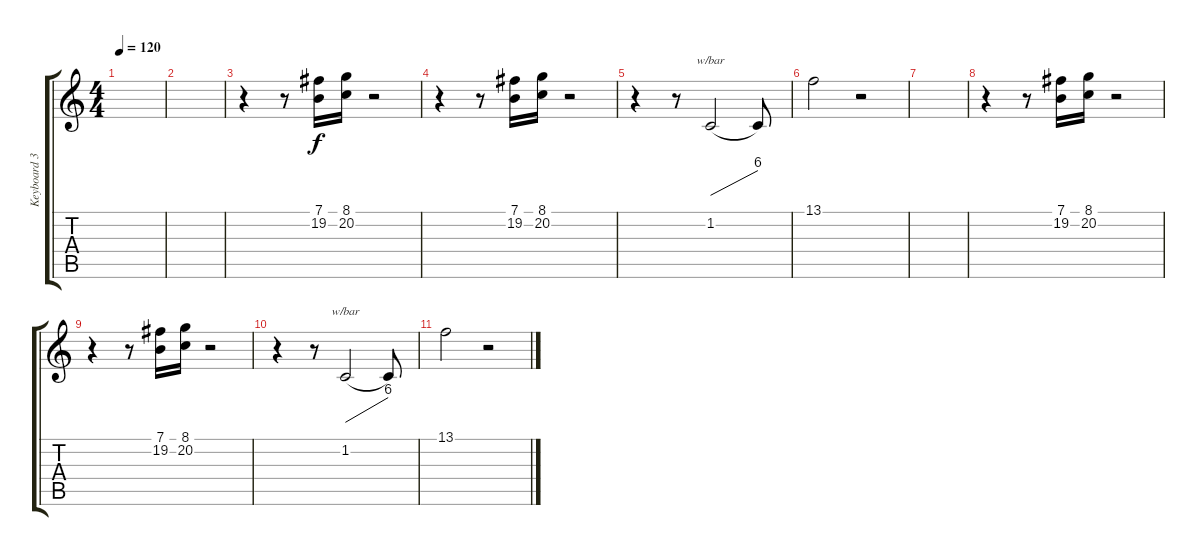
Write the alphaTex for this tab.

\track ("Keyboard 3_3" "Keyboard 3") {instrument orchestrahit}
\staff {score tabs}
\tuning (E4 B3 G3 D3 A2 E2) {hide}
\ts (4 4)
\tempo 120
\clef g2
\ks c
|
|
r.4 r.8 (7.1 19.2).16 (8.1 20.2).16 r.2 |
r.4 r.8 (7.1 19.2).16 (8.1 20.2).16 r.2 |
r.4{instrument lead2sawtooth} r.8 1.2.2{tbe (dive default 0 0 60 24)} 1.2{t}.8 |
13.1.2 r.2 |
|
r.4 r.8 (7.1 19.2).16 (8.1 20.2).16 r.2 |
r.4 r.8 (7.1 19.2).16 (8.1 20.2).16 r.2 |
r.4{instrument lead2sawtooth} r.8 1.2.2{tbe (dive default 0 0 60 24)} 1.2{t}.8 |
13.1.2 r.2
